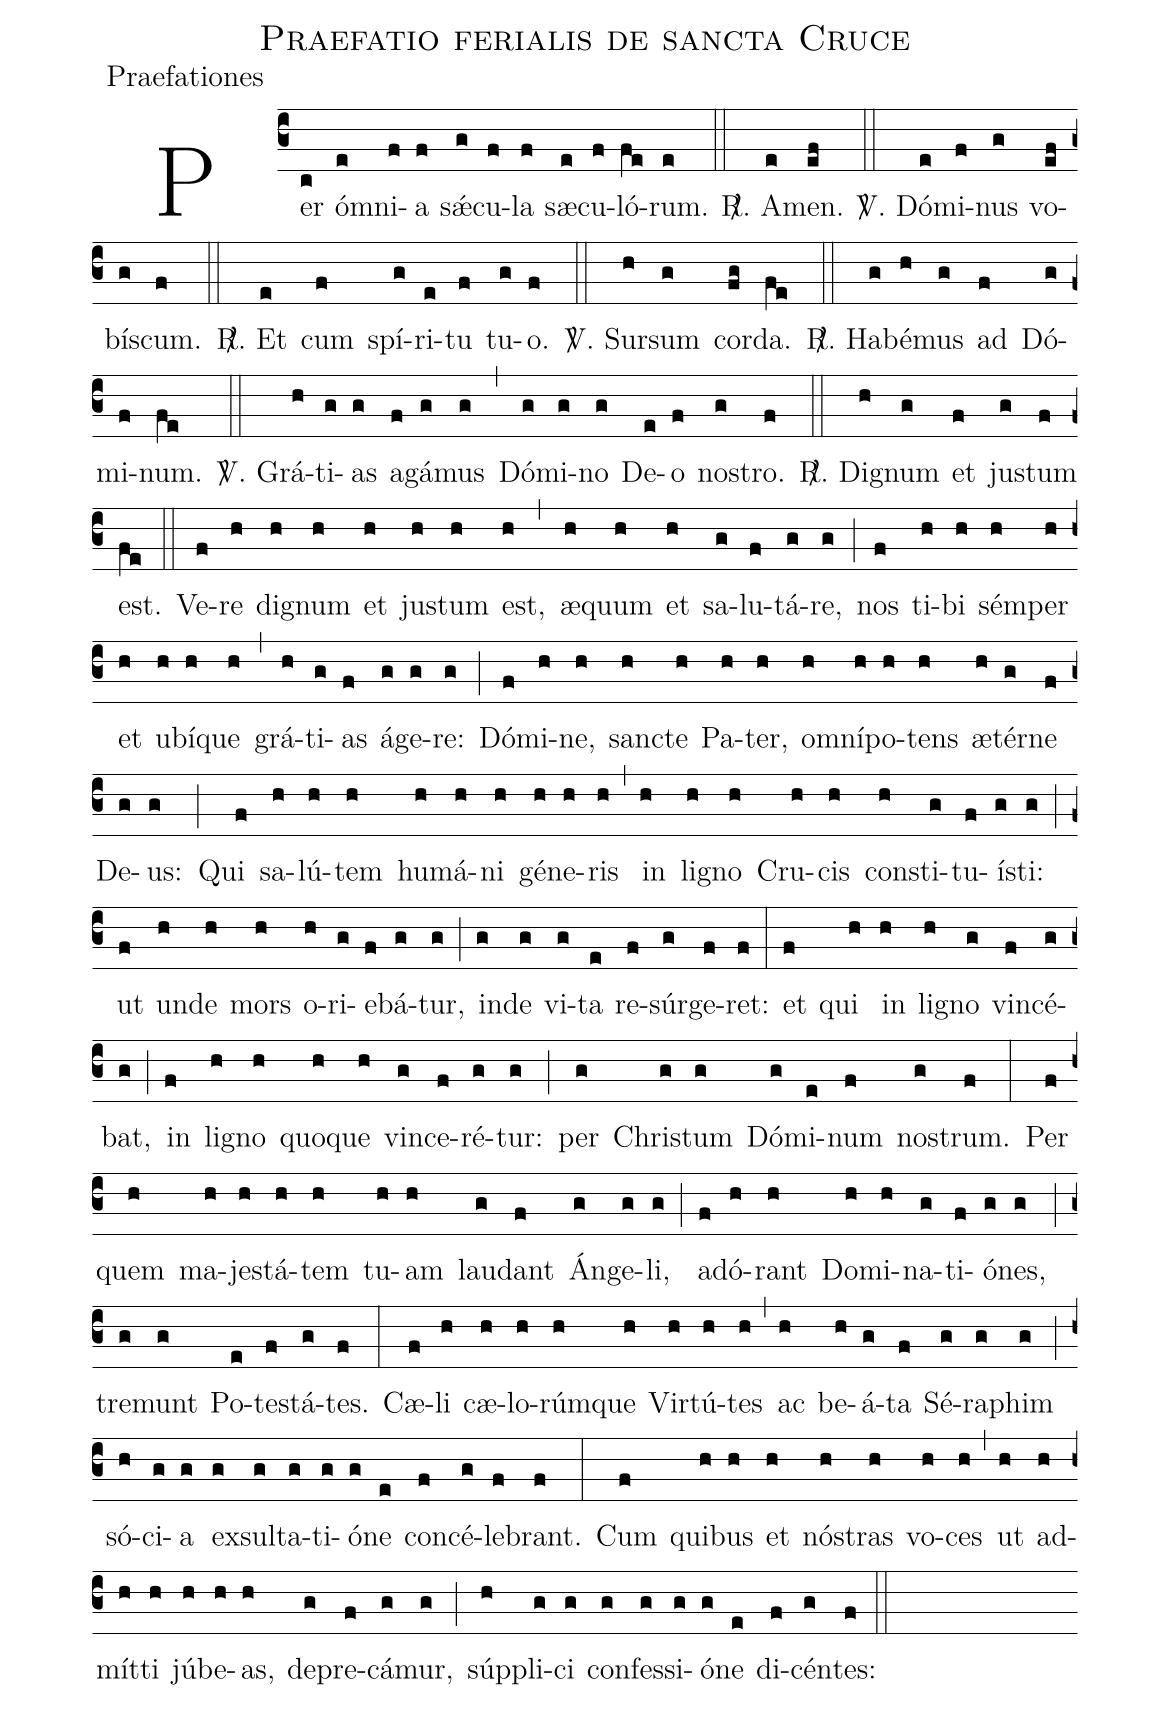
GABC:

name:Praefatio ferialis de sancta Cruce;
office-part:Praefationes;
%%
(c3) Per(c) óm(e)ni(f)a(f) sǽ(g)cu(f)la(f) sæ(e)cu(f)ló(fe)rum.(e) (::)

<sp>R/</sp>. A(e)men.(ef) (::)

<sp>V/</sp>. Dó(e)mi(f)nus(g) vo(ef)bí(g)scum.(f) (::)

<sp>R/</sp>. Et(e) cum(f) spí(g)ri(e)tu(f) tu(g)o.(f) (::)

<sp>V/</sp>. Sur(h)sum(g) cor(fg)da.(fe) (::)

<sp>R/</sp>. Ha(g)bé(h)mus(g) ad(f) Dó(g)mi(f)num.(fe) (::)

<sp>V/</sp>. Grá(h)ti(g)as(g) a(f)gá(g)mus(g) (,) Dó(g)mi(g)no(g) De(e)o(f) no(g)stro.(f) (::)

<sp>R/</sp>. Di(h)gnum(g) et(f) ju(g)stum(f) est.(fe) (::)

Ve(f)re(h) di(h)gnum(h) et(h) ju(h)stum(h) est,(h) (,)
æ(h)quum(h) et(h) sa(g)lu(f)tá(g)re,(g) (;)
nos(f) ti(h)bi(h) sém(h)per(h) et(h) u(h)bí(h)que(h) (,) grá(h)ti(g)as(f) á(g)ge(g)re:(g) (;)
Dó(f)mi(h)ne,(h) san(h)cte(h) Pa(h)ter,(h) om(h)ní(h)po(h)tens(h) æ(h)tér(g)ne(f) De(g)us:(g) (;)

Qui(f) sa(h)lú(h)tem(h) hu(h)má(h)ni(h) gé(h)ne(h)ris(h) (,) in(h) li(h)gno(h) Cru(h)cis(h) con(h)sti(g)tu(f)í(g)sti:(g) (;)
ut(f) un(h)de(h) mors(h) o(h)ri(g)e(f)bá(g)tur,(g) (;) in(g)de(g) vi(g)ta(e) re(f)súr(g)ge(f)ret:(f) (:)
et(f) qui(h) in(h) li(h)gno(g) vin(f)cé(g)bat,(g) (;) in(f) li(h)gno(h) quo(h)que(h) vin(g)ce(f)ré(g)tur:(g) (;)
per(g) Chri(g)stum(g) Dó(g)mi(e)num(f) no(g)strum.(f) (:)

Per(f) quem(h) ma(h)je(h)stá(h)tem(h) tu(h)am(h) lau(g)dant(f) Án(g)ge(g)li,(g) (;)
a(f)dó(h)rant(h) Do(h)mi(h)na(g)ti(f)ó(g)nes,(g) (;) tre(g)munt(g) Po(e)te(f)stá(g)tes.(f) (:)

Cæ(f)li(h) cæ(h)lo(h)rúm(h)que(h) Vir(h)tú(h)tes(h) (,) ac(h) be(h)á(g)ta(f) Sé(g)ra(g)phim(g) (;)
só(h)ci(g)a(g) ex(g)sul(g)ta(g)ti(g)ó(g)ne(e) con(f)cé(g)le(f)brant.(f) (:)

Cum(f) qui(h)bus(h) et(h) nó(h)stras(h) vo(h)ces(h) (,) ut(h) ad(h)mít(h)ti(h) jú(h)be(h)as,(h) de(g)pre(f)cá(g)mur,(g) (;)
súp(h)pli(g)ci(g) con(g)fes(g)si(g)ó(g)ne(e) di(f)cén(g)tes:(f) (::)
